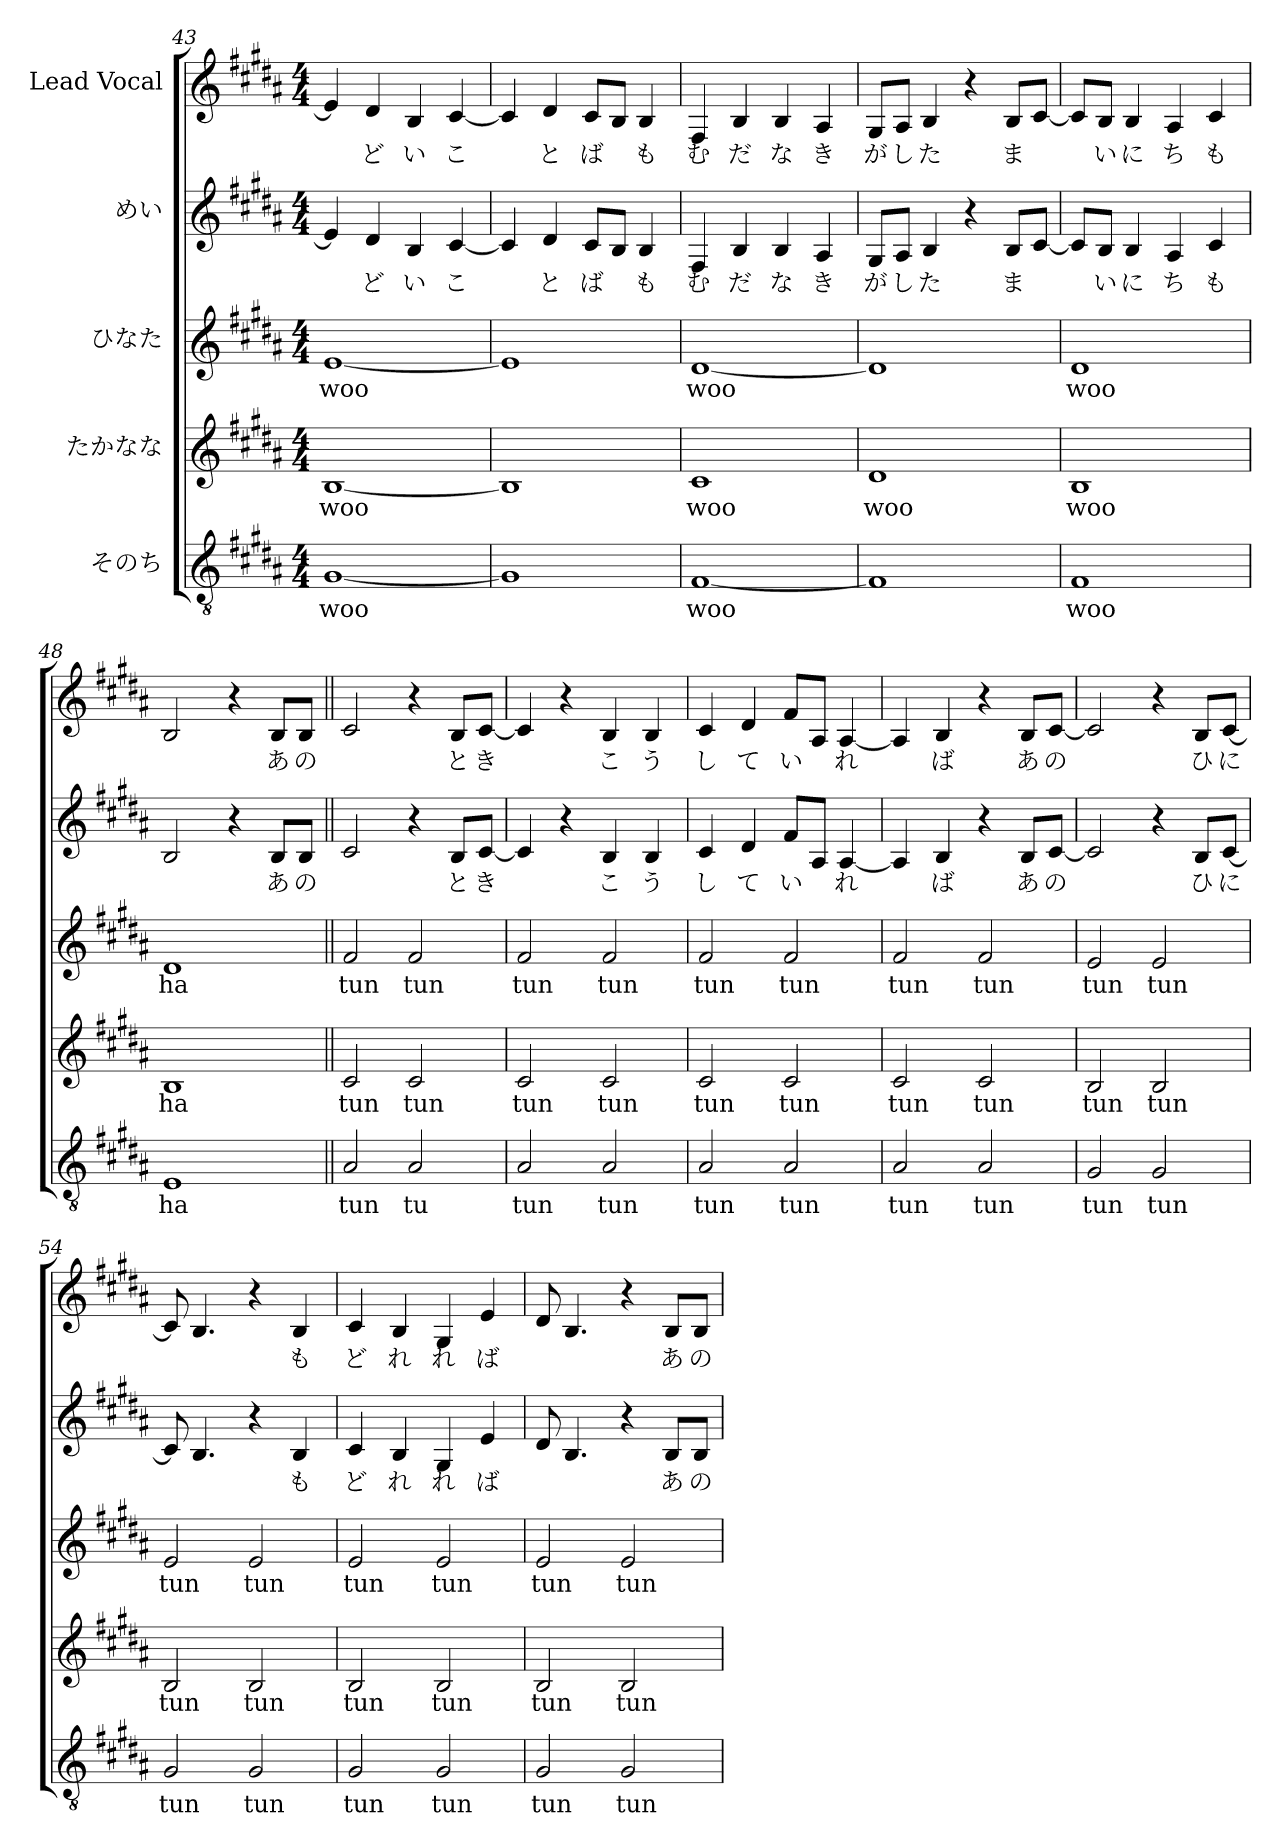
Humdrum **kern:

**kern	**text	**kern	**text	**kern	**text	**kern	**text	**kern	**text
*part5	*part5	*part4	*part4	*part3	*part3	*part2	*part2	*part1	*part1
*staff5	*staff5	*staff4	*staff4	*staff3	*staff3	*staff2	*staff2	*staff1	*staff1
*I"そのち	*	*I"たかなな	*	*I"ひなた	*	*I"めい	*	*I"Lead Vocal	*
*clefGv2	*	*clefG2	*	*clefG2	*	*clefG2	*	*clefG2	*
*k[f#c#g#d#a#]	*	*k[f#c#g#d#a#]	*	*k[f#c#g#d#a#]	*	*k[f#c#g#d#a#]	*	*k[f#c#g#d#a#]	*
*M4/4	*	*M4/4	*	*M4/4	*	*M4/4	*	*M4/4	*
=43	=43	=43	=43	=43	=43	=43	=43	=43	=43
[1G#	woo	[1B	woo	[1e	woo	4e]	.	4e]	.
.	.	.	.	.	.	4d#	ど	4d#	ど
.	.	.	.	.	.	4B	い	4B	い
.	.	.	.	.	.	[4c#	こ	[4c#	こ
=44	=44	=44	=44	=44	=44	=44	=44	=44	=44
1G#]	.	1B]	.	1e]	.	4c#]	.	4c#]	.
.	.	.	.	.	.	4d#	と	4d#	と
.	.	.	.	.	.	8c#L	ば	8c#L	ば
.	.	.	.	.	.	8BJ	.	8BJ	.
.	.	.	.	.	.	4B	も	4B	も
=45	=45	=45	=45	=45	=45	=45	=45	=45	=45
[1F#	woo	1c#	woo	[1d#	woo	4F#	む	4F#	む
.	.	.	.	.	.	4B	だ	4B	だ
.	.	.	.	.	.	4B	な	4B	な
.	.	.	.	.	.	4A#	き	4A#	き
=46	=46	=46	=46	=46	=46	=46	=46	=46	=46
1F#]	.	1d#	woo	1d#]	.	8G#L	が	8G#L	が
.	.	.	.	.	.	8A#J	し	8A#J	し
.	.	.	.	.	.	4B	た	4B	た
.	.	.	.	.	.	4r	.	4r	.
.	.	.	.	.	.	8BL	ま	8BL	ま
.	.	.	.	.	.	[8c#J	.	[8c#J	.
=47	=47	=47	=47	=47	=47	=47	=47	=47	=47
1F#	woo	1B	woo	1d#	woo	8c#L]	.	8c#L]	.
.	.	.	.	.	.	8BJ	い	8BJ	い
.	.	.	.	.	.	4B	に	4B	に
.	.	.	.	.	.	4A#	ち	4A#	ち
.	.	.	.	.	.	4c#	も	4c#	も
=48	=48	=48	=48	=48	=48	=48	=48	=48	=48
1E	ha	1B	ha	1d#	ha	2B	.	2B	.
.	.	.	.	.	.	4r	.	4r	.
.	.	.	.	.	.	8BL	あ	8BL	あ
.	.	.	.	.	.	8BJ	の	8BJ	の
=49||	=49||	=49||	=49||	=49||	=49||	=49||	=49||	=49||	=49||
2A#	tun	2c#	tun	2f#	tun	2c#	.	2c#	.
2A#	tu	2c#	tun	2f#	tun	4r	.	4r	.
.	.	.	.	.	.	8BL	と	8BL	と
.	.	.	.	.	.	[8c#J	き	[8c#J	き
=50	=50	=50	=50	=50	=50	=50	=50	=50	=50
2A#	tun	2c#	tun	2f#	tun	4c#]	.	4c#]	.
.	.	.	.	.	.	4r	.	4r	.
2A#	tun	2c#	tun	2f#	tun	4B	こ	4B	こ
.	.	.	.	.	.	4B	う	4B	う
=51	=51	=51	=51	=51	=51	=51	=51	=51	=51
2A#	tun	2c#	tun	2f#	tun	4c#	し	4c#	し
.	.	.	.	.	.	4d#	て	4d#	て
2A#	tun	2c#	tun	2f#	tun	8f#L	い	8f#L	い
.	.	.	.	.	.	8A#J	.	8A#J	.
.	.	.	.	.	.	[4A#	れ	[4A#	れ
=52	=52	=52	=52	=52	=52	=52	=52	=52	=52
2A#	tun	2c#	tun	2f#	tun	4A#]	.	4A#]	.
.	.	.	.	.	.	4B	ば	4B	ば
2A#	tun	2c#	tun	2f#	tun	4r	.	4r	.
.	.	.	.	.	.	8BL	あ	8BL	あ
.	.	.	.	.	.	[8c#J	の	[8c#J	の
=53	=53	=53	=53	=53	=53	=53	=53	=53	=53
2G#	tun	2B	tun	2e	tun	2c#]	.	2c#]	.
2G#	tun	2B	tun	2e	tun	4r	.	4r	.
.	.	.	.	.	.	8BL	ひ	8BL	ひ
.	.	.	.	.	.	[8c#J	に	[8c#J	に
=54	=54	=54	=54	=54	=54	=54	=54	=54	=54
2G#	tun	2B	tun	2e	tun	8c#]	.	8c#]	.
.	.	.	.	.	.	4.B	.	4.B	.
2G#	tun	2B	tun	2e	tun	4r	.	4r	.
.	.	.	.	.	.	4B	も	4B	も
=55	=55	=55	=55	=55	=55	=55	=55	=55	=55
2G#	tun	2B	tun	2e	tun	4c#	ど	4c#	ど
.	.	.	.	.	.	4B	れ	4B	れ
2G#	tun	2B	tun	2e	tun	4G#	れ	4G#	れ
.	.	.	.	.	.	4e	ば	4e	ば
=56	=56	=56	=56	=56	=56	=56	=56	=56	=56
2G#	tun	2B	tun	2e	tun	8d#	.	8d#	.
.	.	.	.	.	.	4.B	.	4.B	.
2G#	tun	2B	tun	2e	tun	4r	.	4r	.
.	.	.	.	.	.	8BL	あ	8BL	あ
.	.	.	.	.	.	8BJ	の	8BJ	の
=	=	=	=	=	=	=	=	=	=
*-	*-	*-	*-	*-	*-	*-	*-	*-	*-
